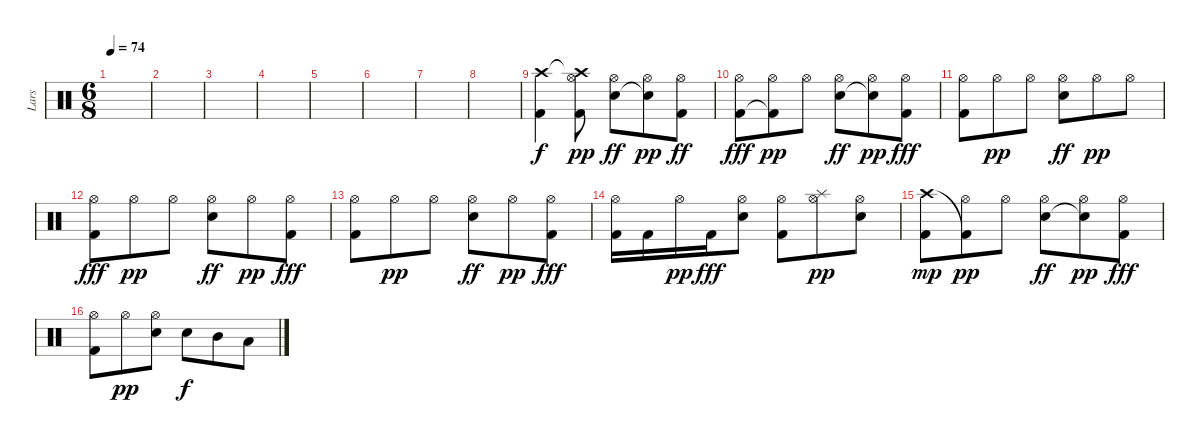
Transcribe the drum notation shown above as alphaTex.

\track ("Lars" "Lars") {instrument percussion}
\staff {score}
\articulation defaults
\ts (6 8)
\tempo 74
\clef neutral
\ks c
|
|
|
|
|
|
|
|
("Crash high (hit)" "Kick (hit) 2").4 ("Crash high (hit)"{t} "Hi-Hat (open)" "Kick (hit) 2").8{dy pp} ("Hi-Hat (open)" "Snare (hit) 2").8{dy ff} ("Hi-Hat (open)" "Snare (hit) 2"{t}).8{dy pp} ("Hi-Hat (open)" "Kick (hit) 2").8{dy ff} |
("Hi-Hat (open)" "Kick (hit) 2").8{dy fff} ("Hi-Hat (open)" "Kick (hit) 2"{t}).8{dy pp} "Hi-Hat (open)".8 ("Hi-Hat (open)" "Snare (hit) 2").8{dy ff} ("Hi-Hat (open)" "Snare (hit) 2"{t}).8{dy pp} ("Hi-Hat (open)" "Kick (hit) 2").8{dy fff} |
("Hi-Hat (open)" "Kick (hit) 2").8 "Hi-Hat (open)".8{dy pp} "Hi-Hat (open)".8 ("Hi-Hat (open)" "Snare (hit) 2").8{dy ff} "Hi-Hat (open)".8{dy pp} "Hi-Hat (open)".8 |
("Hi-Hat (open)" "Kick (hit) 2").8{dy fff} "Hi-Hat (open)".8{dy pp} "Hi-Hat (open)".8 ("Hi-Hat (open)" "Snare (hit) 2").8{dy ff} "Hi-Hat (open)".8{dy pp} ("Hi-Hat (open)" "Kick (hit) 2").8{dy fff} |
("Hi-Hat (open)" "Kick (hit) 2").8 "Hi-Hat (open)".8{dy pp} "Hi-Hat (open)".8 ("Hi-Hat (open)" "Snare (hit) 2").8{dy ff} "Hi-Hat (open)".8{dy pp} ("Hi-Hat (open)" "Kick (hit) 2").8{dy fff} |
("Hi-Hat (open)" "Kick (hit) 2").16 "Kick (hit) 2".16 "Hi-Hat (open)".16{dy pp} "Kick (hit) 2".16{dy fff} ("Hi-Hat (open)" "Snare (hit) 2").8 ("Hi-Hat (open)" "Kick (hit) 2").8 ("Hi-Hat (open)" "Splash (hit)").8{dy pp} ("Hi-Hat (open)" "Snare (hit) 2").8 |
("Kick (hit) 2" "Crash high (hit)").8{dy mp} ("Hi-Hat (open)" "Kick (hit) 2"{t}).8{dy pp} "Hi-Hat (open)".8 ("Hi-Hat (open)" "Snare (hit) 2").8{dy ff} ("Hi-Hat (open)" "Snare (hit) 2"{t}).8{dy pp} ("Hi-Hat (open)" "Kick (hit) 2").8{dy fff} |
("Hi-Hat (open)" "Kick (hit) 2").8 "Hi-Hat (open)".8{dy pp} ("Hi-Hat (open)" "Snare (hit) 2").8 "Snare (hit) 2".8{dy f} "Mid Tom (hit)".8 "Low Tom (hit)".8
